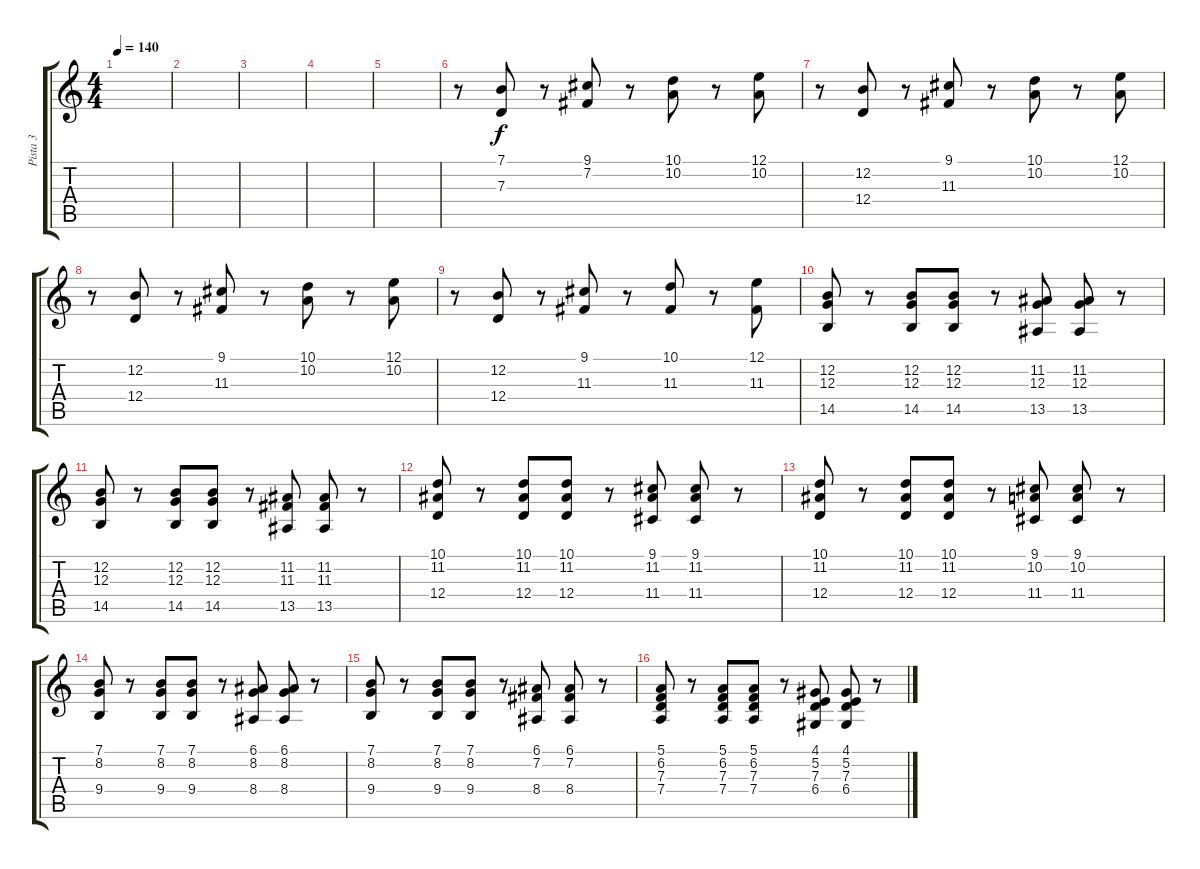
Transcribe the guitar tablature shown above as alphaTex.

\track ("Pista 3" "Pista 3") {instrument trumpet}
\staff {score tabs}
\tuning (E4 B3 G3 D3 A2 E2) {hide}
\ts (4 4)
\tempo 140
\clef g2
\ks c
|
|
|
|
|
r.8{balance 16} (7.1 7.3).8 r.8 (9.1 7.2).8 r.8 (10.1 10.2).8 r.8 (12.1 10.2).8 |
r.8 (12.2 12.4).8 r.8 (9.1 11.3).8 r.8 (10.1 10.2).8 r.8 (12.1 10.2).8 |
r.8 (12.2 12.4).8 r.8 (9.1 11.3).8 r.8 (10.1 10.2).8 r.8 (12.1 10.2).8 |
r.8 (12.2 12.4).8 r.8 (9.1 11.3).8 r.8 (10.1 11.3).8 r.8 (12.1 11.3).8 |
(12.2 12.3 14.5).8{balance 0} r.8 (12.2 12.3 14.5).8 (12.2 12.3 14.5).8 r.8 (11.2 12.3 13.5).8 (11.2 12.3 13.5).8 r.8 |
(12.2 12.3 14.5).8 r.8 (12.2 12.3 14.5).8 (12.2 12.3 14.5).8 r.8 (11.2 11.3 13.5).8 (11.2 11.3 13.5).8 r.8 |
(10.1 11.2 12.4).8 r.8 (10.1 11.2 12.4).8 (10.1 11.2 12.4).8 r.8 (9.1 11.2 11.4).8 (9.1 11.2 11.4).8 r.8 |
(10.1 11.2 12.4).8 r.8 (10.1 11.2 12.4).8 (10.1 11.2 12.4).8 r.8 (9.1 10.2 11.4).8 (9.1 10.2 11.4).8 r.8 |
(7.1 8.2 9.4).8 r.8 (7.1 8.2 9.4).8 (7.1 8.2 9.4).8 r.8 (6.1 8.2 8.4).8 (6.1 8.2 8.4).8 r.8 |
(7.1 8.2 9.4).8 r.8 (7.1 8.2 9.4).8 (7.1 8.2 9.4).8 r.8 (6.1 7.2 8.4).8 (6.1 7.2 8.4).8 r.8 |
(5.1 6.2 7.3 7.4).8 r.8 (5.1 6.2 7.3 7.4).8 (5.1 6.2 7.3 7.4).8 r.8 (4.1 5.2 7.3 6.4).8 (4.1 5.2 7.3 6.4).8 r.8
